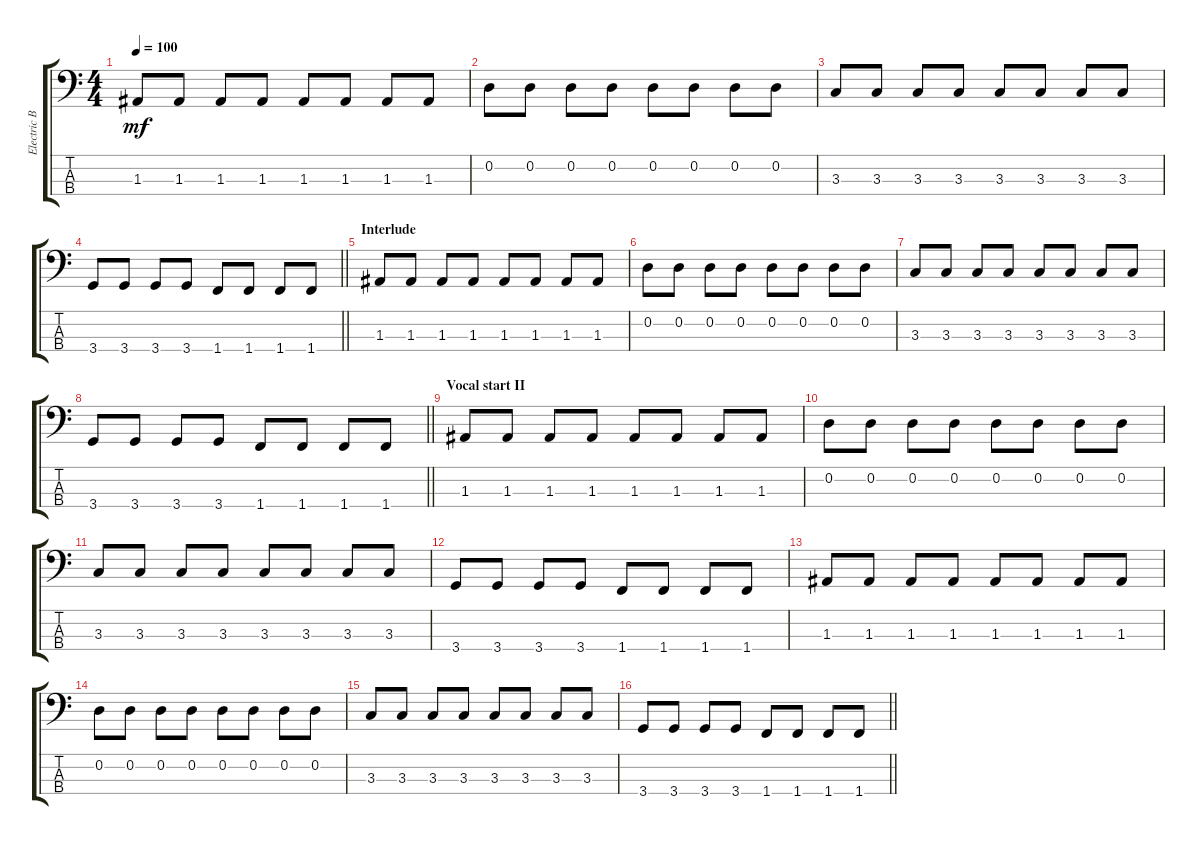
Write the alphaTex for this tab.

\track ("Electric Bass" "Electric B") {instrument electricbassfinger}
\staff {score tabs}
\tuning (G2 D2 A1 E1) {hide}
\ts (4 4)
\tempo 100
\clef f4
\ks c
1.3.8{dy mf} 1.3.8 1.3.8 1.3.8 1.3.8 1.3.8 1.3.8 1.3.8 |
0.2.8 0.2.8 0.2.8 0.2.8 0.2.8 0.2.8 0.2.8 0.2.8 |
3.3.8 3.3.8 3.3.8 3.3.8 3.3.8 3.3.8 3.3.8 3.3.8 |
\barLineRight lightlight
3.4.8 3.4.8 3.4.8 3.4.8 1.4.8 1.4.8 1.4.8 1.4.8 |
\section ("" "Interlude")
1.3.8 1.3.8 1.3.8 1.3.8 1.3.8 1.3.8 1.3.8 1.3.8 |
0.2.8 0.2.8 0.2.8 0.2.8 0.2.8 0.2.8 0.2.8 0.2.8 |
3.3.8 3.3.8 3.3.8 3.3.8 3.3.8 3.3.8 3.3.8 3.3.8 |
\barLineRight lightlight
3.4.8 3.4.8 3.4.8 3.4.8 1.4.8 1.4.8 1.4.8 1.4.8 |
\section ("" "Vocal start II")
1.3.8 1.3.8 1.3.8 1.3.8 1.3.8 1.3.8 1.3.8 1.3.8 |
0.2.8 0.2.8 0.2.8 0.2.8 0.2.8 0.2.8 0.2.8 0.2.8 |
3.3.8 3.3.8 3.3.8 3.3.8 3.3.8 3.3.8 3.3.8 3.3.8 |
3.4.8 3.4.8 3.4.8 3.4.8 1.4.8 1.4.8 1.4.8 1.4.8 |
1.3.8 1.3.8 1.3.8 1.3.8 1.3.8 1.3.8 1.3.8 1.3.8 |
0.2.8 0.2.8 0.2.8 0.2.8 0.2.8 0.2.8 0.2.8 0.2.8 |
3.3.8 3.3.8 3.3.8 3.3.8 3.3.8 3.3.8 3.3.8 3.3.8 |
\barLineRight lightlight
3.4.8 3.4.8 3.4.8 3.4.8 1.4.8 1.4.8 1.4.8 1.4.8
